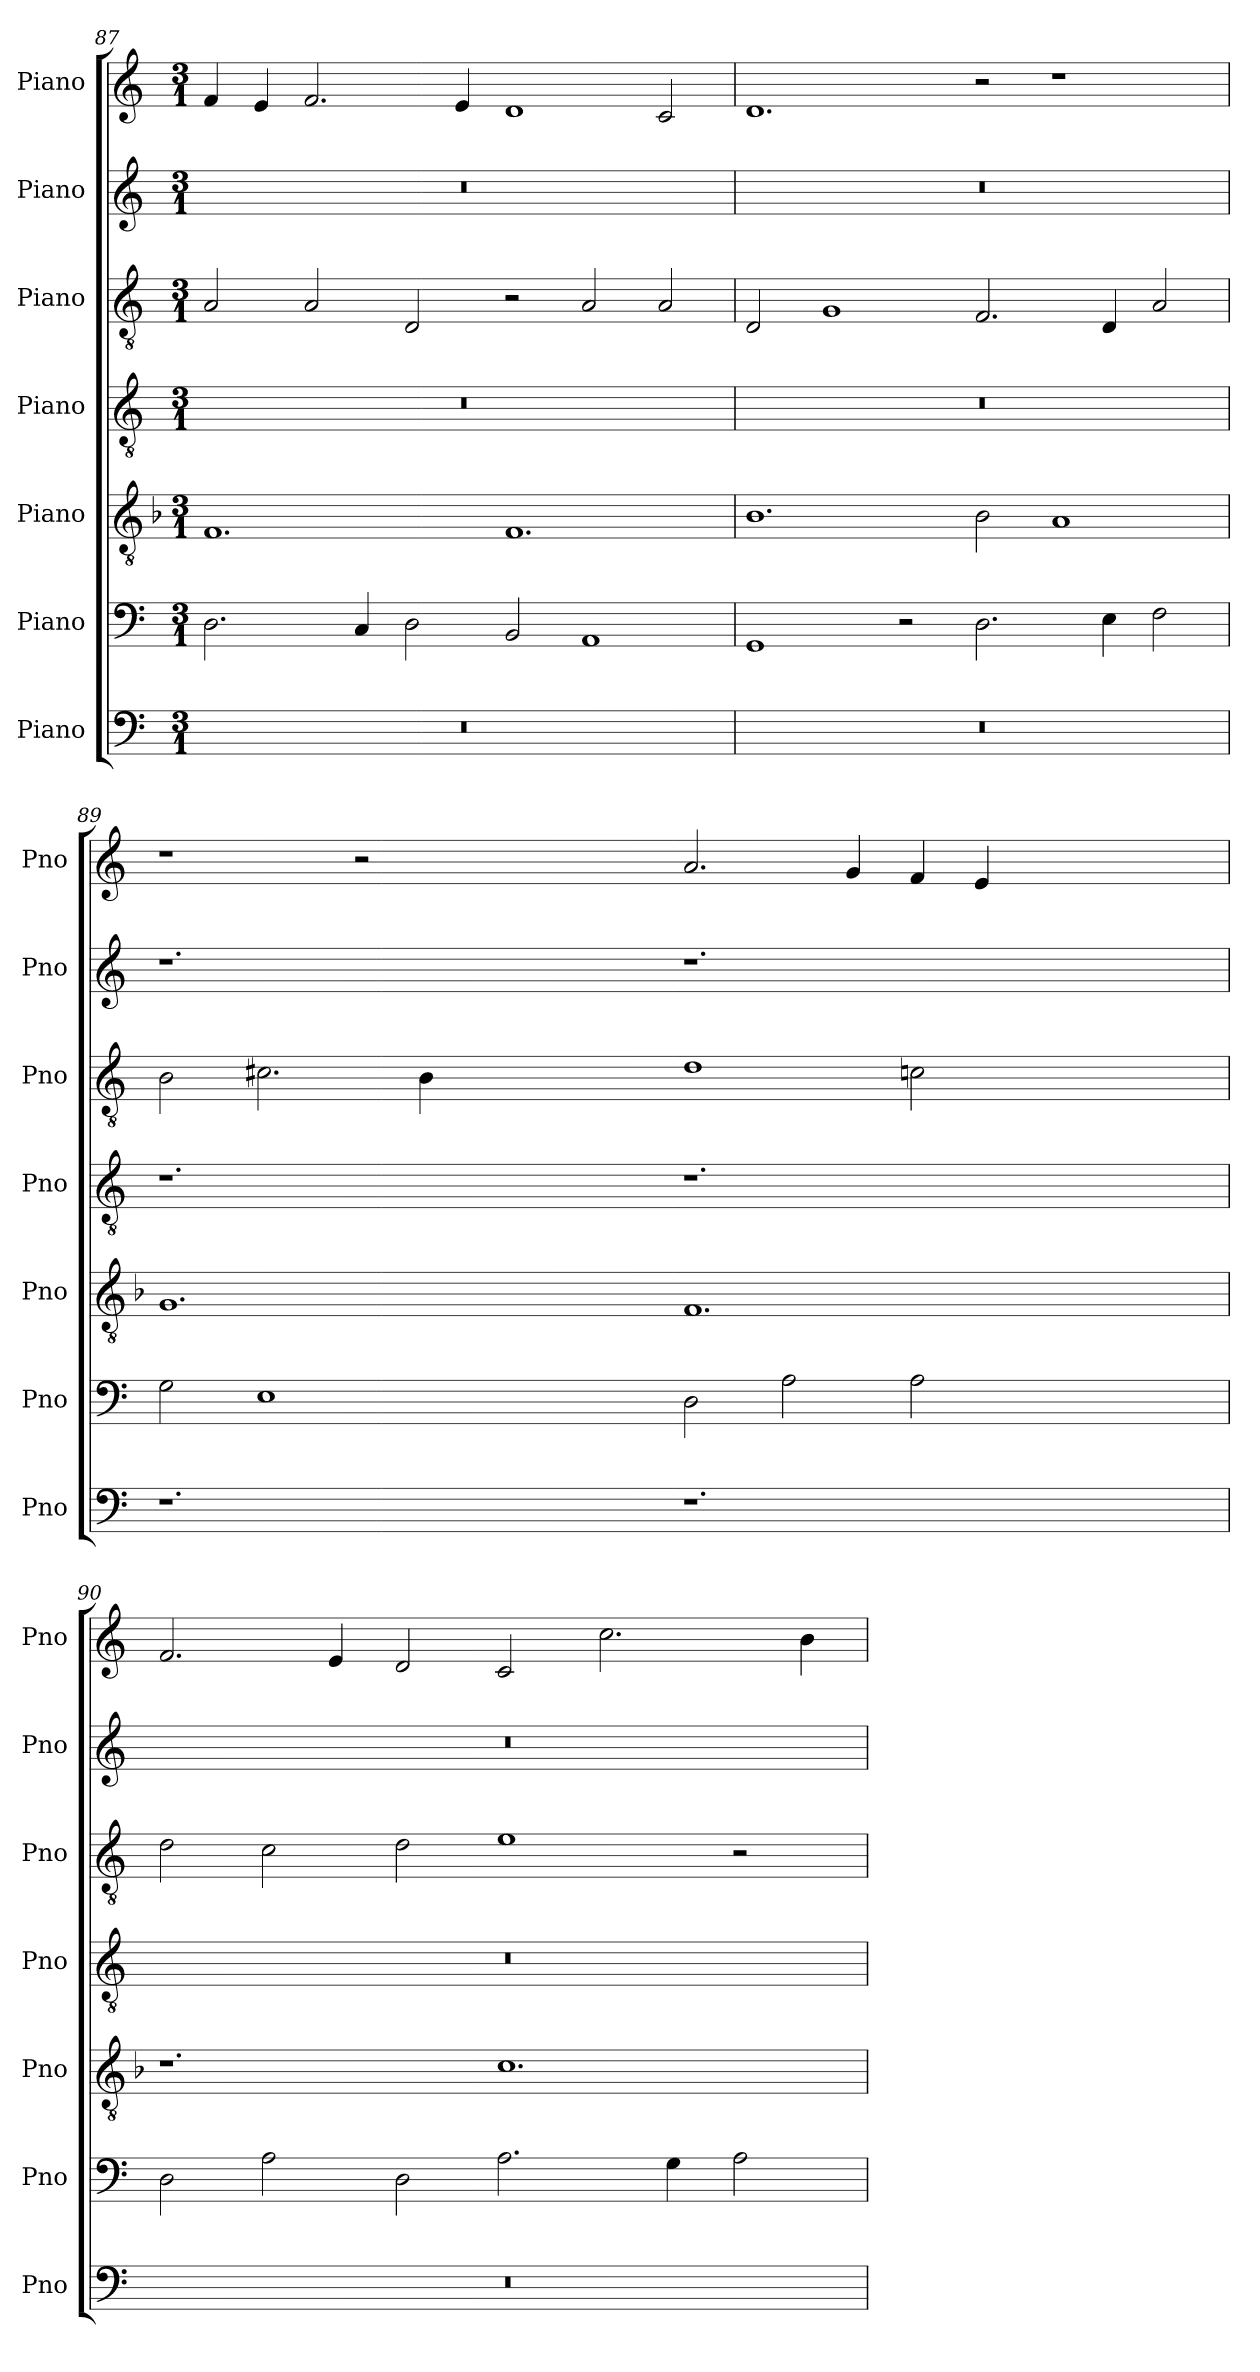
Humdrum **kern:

**kern	**kern	**kern	**kern	**kern	**kern	**kern
*part7	*part6	*part5	*part4	*part3	*part2	*part1
*staff7	*staff6	*staff5	*staff4	*staff3	*staff2	*staff1
*I"Piano	*I"Piano	*I"Piano	*I"Piano	*I"Piano	*I"Piano	*I"Piano
*I'Pno	*I'Pno	*I'Pno	*I'Pno	*I'Pno	*I'Pno	*I'Pno
!!LO:LB:g=z
*clefF4	*clefF4	*clefGv2	*clefGv2	*clefGv2	*clefG2	*clefG2
*k[]	*k[]	*k[b-]	*k[]	*k[]	*k[]	*k[]
*M3/1	*M3/1	*M3/1	*M3/1	*M3/1	*M3/1	*M3/1
=87	=87	=87	=87	=87	=87	=87
0.r	2.D\	1.F	0.r	2A/	0.r	4f/
.	.	.	.	.	.	4e/
.	.	.	.	2A/	.	2.f/
.	4C/	.	.	.	.	.
.	2D\	.	.	2D/	.	.
.	.	.	.	.	.	4e/
.	2BB/	1.F	.	2r	.	1d
.	1AA	.	.	2A/	.	.
.	.	.	.	2A/	.	2c/
=88	=88	=88	=88	=88	=88	=88
0.r	1GG	1.B-	0.r	2D/	0.r	1.d
.	.	.	.	1G	.	.
.	2r	.	.	.	.	.
.	2.D\	2B-\	.	2.F/	.	2r
.	.	1A	.	.	.	1r
.	4E\	.	.	4D/	.	.
.	2F\	.	.	2A/	.	.
=89	=89	=89	=89	=89	=89	=89
1.r	2G\	1.G	1.r	2B\	1.r	1r
.	1E	.	.	2.c#X\	.	.
.	.	.	.	.	.	2r
.	.	.	.	4B\	.	.
1.ryy	1.ryy	1.ryy	1.ryy	1.ryy	1.ryy	1.ryy
!!LO:PB:g=z
=-	=-	=-	=-	=-	=-	=-
1.r	2D\	1.F	1.r	1d	1.r	2.a/
.	2A\	.	.	.	.	.
.	.	.	.	.	.	4g/
.	2A\	.	.	2cn\	.	4f/
.	.	.	.	.	.	4e/
1.ryy	1.ryy	1.ryy	1.ryy	1.ryy	1.ryy	1.ryy
=90	=90	=90	=90	=90	=90	=90
0.r	2D\	1.r	0.r	2d\	0.r	2.f/
.	2A\	.	.	2c\	.	.
.	.	.	.	.	.	4e/
.	2D\	.	.	2d\	.	2d/
.	2.A\	1.c	.	1e	.	2c/
.	.	.	.	.	.	2.cc\
.	4G\	.	.	.	.	.
.	2A\	.	.	2r	.	.
.	.	.	.	.	.	4b\
=	=	=	=	=	=	=
*-	*-	*-	*-	*-	*-	*-
